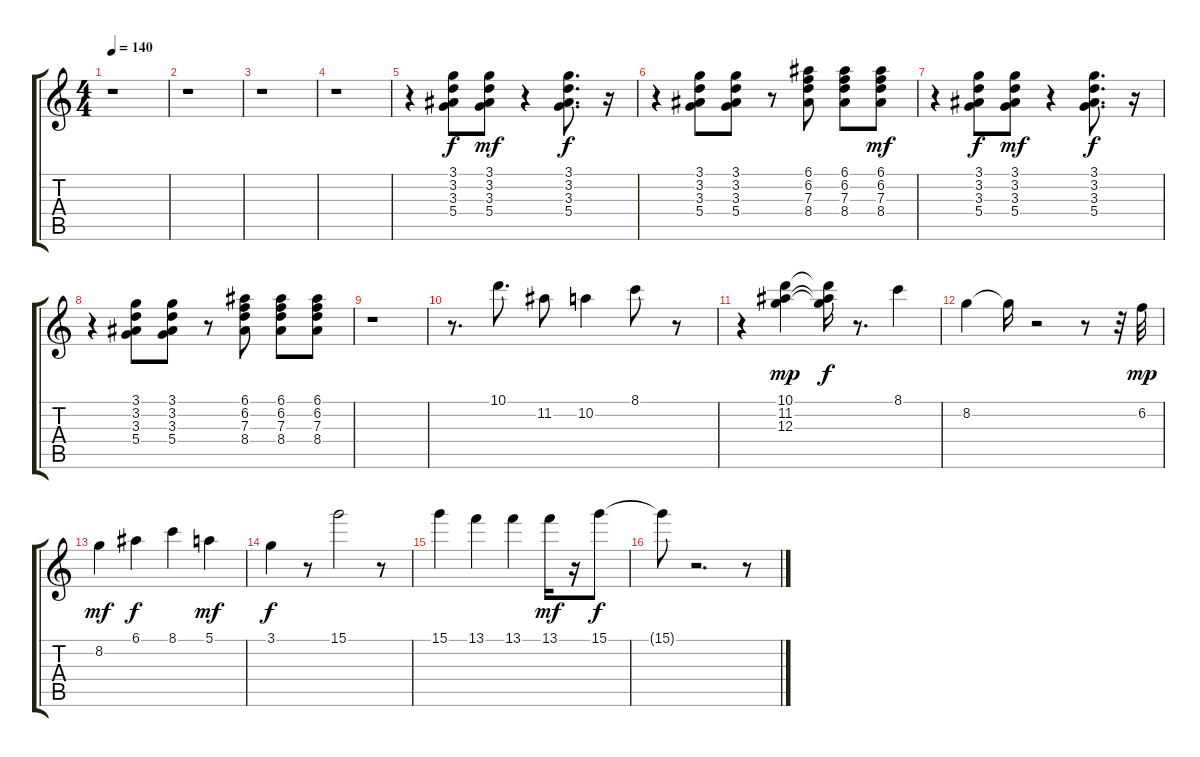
\track "" {instrument acousticguitarsteel}
\staff {score tabs}
\tuning (E4 B3 G3 D3 A2 E2) {hide}
\ts (4 4)
\tempo 140
\clef g2
\ks c
r.1{dy f} |
r.1 |
r.1 |
r.1 |
r.4 (3.1 3.2 3.3 5.4).8 (3.1 3.2 3.3 5.4).8{dy mf} r.4 (3.1 3.2 3.3 5.4).8{d dy f} r.16 |
r.4 (3.1 3.2 3.3 5.4).8 (3.1 3.2 3.3 5.4).8 r.8 (6.1 6.2 7.3 8.4).8 (6.1 6.2 7.3 8.4).8 (6.1 6.2 7.3 8.4).8{dy mf} |
r.4 (3.1 3.2 3.3 5.4).8{dy f} (3.1 3.2 3.3 5.4).8{dy mf} r.4 (3.1 3.2 3.3 5.4).8{d dy f} r.16 |
r.4 (3.1 3.2 3.3 5.4).8 (3.1 3.2 3.3 5.4).8 r.8 (6.1 6.2 7.3 8.4).8 (6.1 6.2 7.3 8.4).8 (6.1 6.2 7.3 8.4).8 |
r.1 |
r.8{d} 10.1.8{d volume 9} 11.2.8 10.2.4 8.1.8 r.8 |
r.4 (10.1 11.2 12.3).4{dy mp} (10.1{t} 11.2{t} 12.3{t}).16{dy f} r.8{d} 8.1.4 |
8.2.4 8.2{t}.16 r.2 r.8 r.32 6.2.32{dy mp} |
8.2.4{dy mf} 6.1.4{dy f} 8.1.4 5.1.4{dy mf} |
3.1.4{dy f} r.8 15.1.2 r.8 |
15.1.4 13.1.4 13.1.4 13.1.16{dy mf} r.16 15.1.8{dy f} |
15.1{t}.8 r.2{d} r.8
